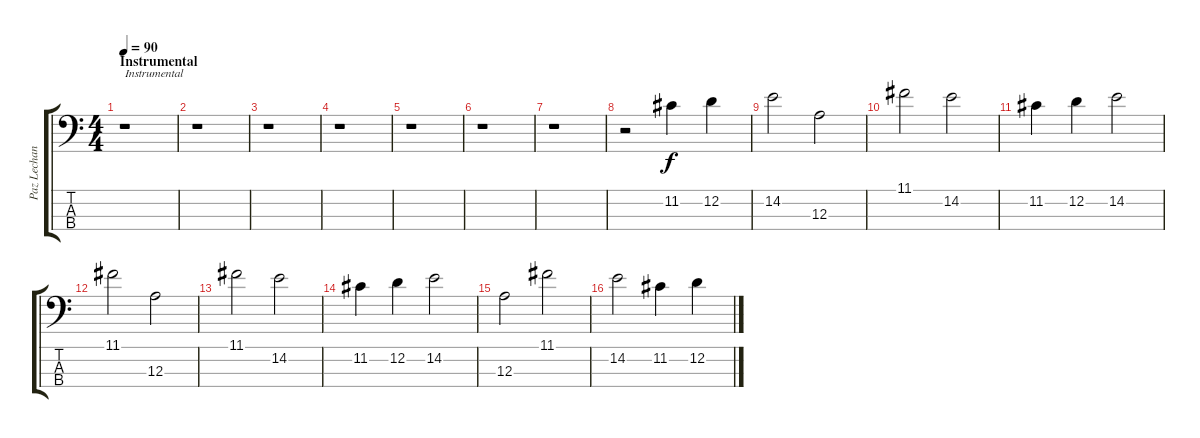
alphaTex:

\track ("Paz Lechantin" "Paz Lechan") {instrument electricbasspick}
\staff {score tabs}
\tuning (G2 D2 A1 E1) {hide}
\ts (4 4)
\section ("" "Instrumental")
\tempo 90
\clef f4
\ks c
r.1{txt "Instrumental" dy f instrument electricbasspick} |
r.1 |
r.1 |
r.1 |
r.1 |
r.1 |
r.1 |
r.2 11.2.4 12.2.4 |
14.2.2 12.3.2 |
11.1.2 14.2.2 |
11.2.4 12.2.4 14.2.2 |
11.1.2 12.3.2 |
11.1.2 14.2.2 |
11.2.4 12.2.4 14.2.2 |
12.3.2 11.1.2 |
14.2.2 11.2.4 12.2.4
